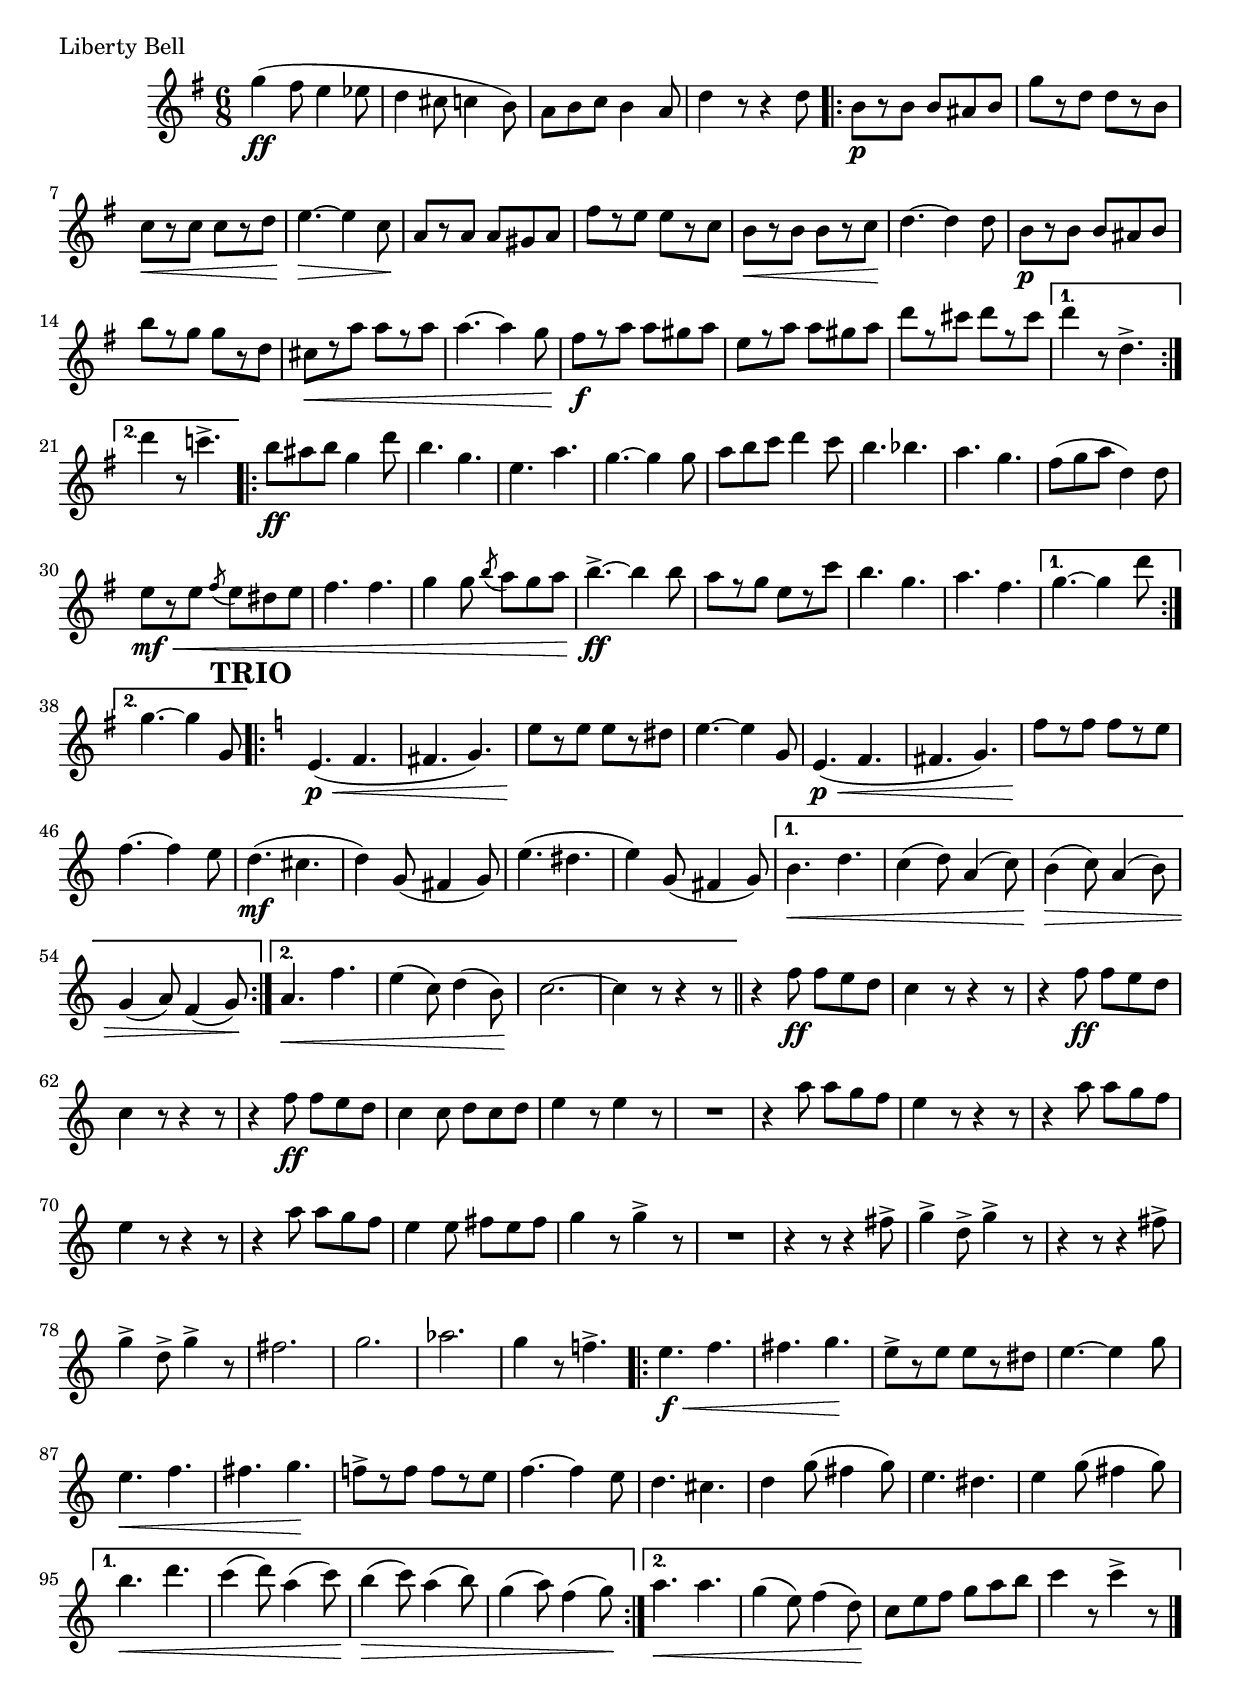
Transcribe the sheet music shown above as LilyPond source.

\version "2.22.1"
% When ready to include in collection:	1. Comment out top section with \Include file(s)
%					2. \midi section if present.
%Comment out from here
%{
\include "../../../Includes/Polis_format.ily"

%...to here
%}
  \score {

    % Svenska Polisens Marscher: 1. Liberty Bell   
    \relative c'' { 
    	    \key g \major \time 6/8 
    	    \compressEmptyMeasures
    	    \set Score.markFormatter = #format-mark-box-letters
    	    g'4\ff (fis8 e4 ees8 |d4 cis8 c4 b8) |a b c b4 a8 |d4 r8 r4 d8
    	    \repeat volta 2 {
    	    	b8\p [r b] b ais b |g' [r d] d [r b] |c\< [r c] c [r d] 
    	    	e4.~\> e4 c8\!
    	    	a [r a] a gis a |fis' [r e] e [r c] |b\< [r b] b [r c\!] 
    	    	d4.~ d4 d8
    	    	b\p [r b] b ais b |b'[r g] g [r d] |cis\< [r a'] a [r a] 
    	    	a4.~ a4 g8 |fis\f [r a] a gis a |e [r a] a gis a 
    	    d [r cis] d [r cis] }
    	        \alternative {
    	        	{d4 r8 d,4.->}
    	        	{d'4 r8 c!4.->}
    	        }
    	    \repeat volta 2 {
    	    	    b8\ff ais b g4 d'8 |b4. g |e a |g~ g4 g8 |a b c d4 c8
    	    	    b4. bes |a g |fis8 (g a d,4) d8 
    	    	    e\mf\< [r e] \acciaccatura fis8 e dis e |fis4. fis
    	    	    g4 g8 \acciaccatura b a g a |b4.~->\ff b4 b8 
    	    	    a [r g] e [r c'] |b4. g | a fis }
    	    	    \alternative {
    	    	    	    {g4.~ g4 d'8}
    	    	    	    {g,4.~ g4 g,8}
    	    	    }
    	    \repeat volta 2 {
    	    	   \key c \major
    	    	   \mark \markup {\bold {TRIO}}
    	    	   e4.\p\< (f |fis g) 
    	    	   e'8\! [r e] e [r dis]
    	    	   e4.~ e4 g,8 |e4.\p\< (f |fis g) |f'8\! [r f] f [r e] 
    	    	   f4.~ f4 e8 |d4.\mf (cis |d4) g,8 (fis4 g8) |e'4.(dis 
    	    	   e4) g,8 (fis4 g8) }
      	    	   \alternative {
   	    	   	   {b4.\< d |c4 (d8) a4 (c8) |b4\> (c8) a4 (b8) 
   	    	   	   g4 (a8) f4 (g8)\!}
    	    	   	   {a4.\< f' |e4 (c8) d4 (b8)\! |c2.~ |c4 r8 r4 r8
    	    	   	   \bar "||"}
    	    	   }
    	   r4 f8\ff f e d |c4 r8 r4 r8 |r4 f8\ff f e d |c4 r8 r4 r8 
    	   r4 f8\ff f e d |c4 c8 d c d |e4 r8 e4 r8 
    	   R1*6/8 |r4 a8 a g f |e4 r8 r4 r8
    	   r4 a8 a g f |e4 r8 r4 r8 |r4 a8 a g f |e4 e8 fis e fis |g4 r8 g4-> r8
    	   R1*6/8 |r4 r8 r4 fis8-> |g4-> d8-> g4-> r8
    	   r4 r8 r4 fis8-> |g4-> d8-> g4-> r8 |fis2. |g |aes2. |g4 r8 f!4.->
    	   \repeat volta 2 {
    	   	   e4.\f\< f |fis g\! |e8-> [r e] e [r dis] |e4.~ e4 g8 
    	   	   e4.\< f |fis g\! |f!8-> [r f] f [r e] |f4.~ f4 e8 |d4. cis 
    	   	   d4 g8 (fis4 g8) |e4. dis |e4 g8 (fis4 g8) }
    	   \alternative {
    	   	   {b4.\< d |c4 (d8) a4 (c8) |b4\> (c8) a4 (b8) 
    	   	   g4 (a8) f4 (g8)\!}
    	   	   {a4.\< a |g4 (e8) f4 (d8)\! |c8 e f g a b |c4 r8 c4-> r8}
    	   }
    	   \bar "|."
    }%end relative
    \header {
    	    piece = "Liberty Bell"
    	    composer = "John Philip Sousa"
    	}
  }%end score
